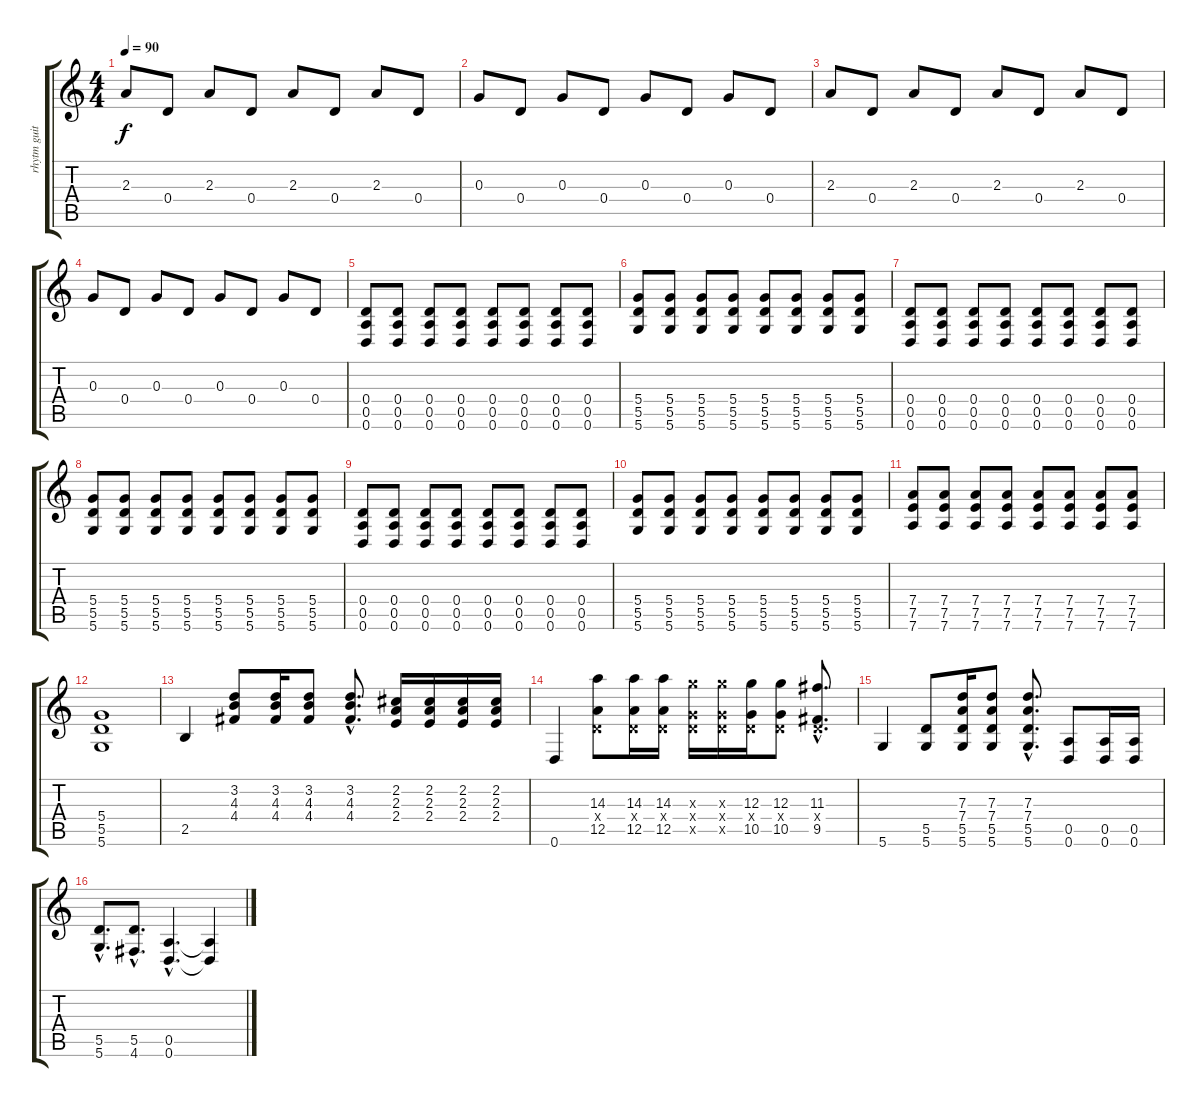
\track ("rhytm guitar - ryan" "rhytm guit") {instrument overdrivenguitar}
\staff {score tabs}
\tuning (E4 B3 G3 D3 A2 D2) {hide}
\ts (4 4)
\tempo 90
\clef g2
\ks c
2.3.8{dy f} 0.4.8 2.3.8 0.4.8 2.3.8 0.4.8 2.3.8 0.4.8 |
0.3.8 0.4.8 0.3.8 0.4.8 0.3.8 0.4.8 0.3.8 0.4.8 |
2.3.8 0.4.8 2.3.8 0.4.8 2.3.8 0.4.8 2.3.8 0.4.8 |
0.3.8 0.4.8 0.3.8 0.4.8 0.3.8 0.4.8 0.3.8 0.4.8 |
(0.4 0.5 0.6).8{instrument distortionguitar} (0.4 0.5 0.6).8 (0.4 0.5 0.6).8 (0.4 0.5 0.6).8 (0.4 0.5 0.6).8 (0.4 0.5 0.6).8 (0.4 0.5 0.6).8 (0.4 0.5 0.6).8 |
(5.4 5.5 5.6).8 (5.4 5.5 5.6).8 (5.4 5.5 5.6).8 (5.4 5.5 5.6).8 (5.4 5.5 5.6).8 (5.4 5.5 5.6).8 (5.4 5.5 5.6).8 (5.4 5.5 5.6).8 |
(0.4 0.5 0.6).8 (0.4 0.5 0.6).8 (0.4 0.5 0.6).8 (0.4 0.5 0.6).8 (0.4 0.5 0.6).8 (0.4 0.5 0.6).8 (0.4 0.5 0.6).8 (0.4 0.5 0.6).8 |
(5.4 5.5 5.6).8 (5.4 5.5 5.6).8 (5.4 5.5 5.6).8 (5.4 5.5 5.6).8 (5.4 5.5 5.6).8 (5.4 5.5 5.6).8 (5.4 5.5 5.6).8 (5.4 5.5 5.6).8 |
(0.4 0.5 0.6).8 (0.4 0.5 0.6).8 (0.4 0.5 0.6).8 (0.4 0.5 0.6).8 (0.4 0.5 0.6).8 (0.4 0.5 0.6).8 (0.4 0.5 0.6).8 (0.4 0.5 0.6).8 |
(5.4 5.5 5.6).8 (5.4 5.5 5.6).8 (5.4 5.5 5.6).8 (5.4 5.5 5.6).8 (5.4 5.5 5.6).8 (5.4 5.5 5.6).8 (5.4 5.5 5.6).8 (5.4 5.5 5.6).8 |
(7.4 7.5 7.6).8 (7.4 7.5 7.6).8 (7.4 7.5 7.6).8 (7.4 7.5 7.6).8 (7.4 7.5 7.6).8 (7.4 7.5 7.6).8 (7.4 7.5 7.6).8 (7.4 7.5 7.6).8 |
(5.4 5.5 5.6).1 |
2.5.4 (3.2 4.3 4.4).8 (3.2 4.3 4.4).16 (3.2 4.3 4.4).8 (3.2{hac} 4.3{hac} 4.4{hac}).8{d} (2.2 2.3 2.4).16 (2.2 2.3 2.4).16 (2.2 2.3 2.4).16 (2.2 2.3 2.4).16 |
0.6.4 (14.3 0.4{x} 12.5).8 (14.3 0.4{x} 12.5).16 (14.3 0.4{x} 12.5).16 (12.3{x} 0.4{x} 10.5{x}).16 (12.3{x} 0.4{x} 10.5{x}).16 (12.3 0.4{x} 10.5).16 (12.3 0.4{x} 10.5).8 (11.3{hac} 0.4{hac x} 9.5{hac}).8{d} |
5.6.4 (5.5 5.6).8 (7.3 7.4 5.5 5.6).16 (7.3 7.4 5.5 5.6).8 (7.3{hac} 7.4{hac} 5.5{hac} 5.6{hac}).8{d} (0.5 0.6).8 (0.5 0.6).16 (0.5 0.6).16 |
(5.5{hac} 5.6{hac}).8{d} (5.5{hac} 4.6{hac}).8{d} (0.5{hac} 0.6{hac}).4{d} (0.5{t} 0.6{t}).4
